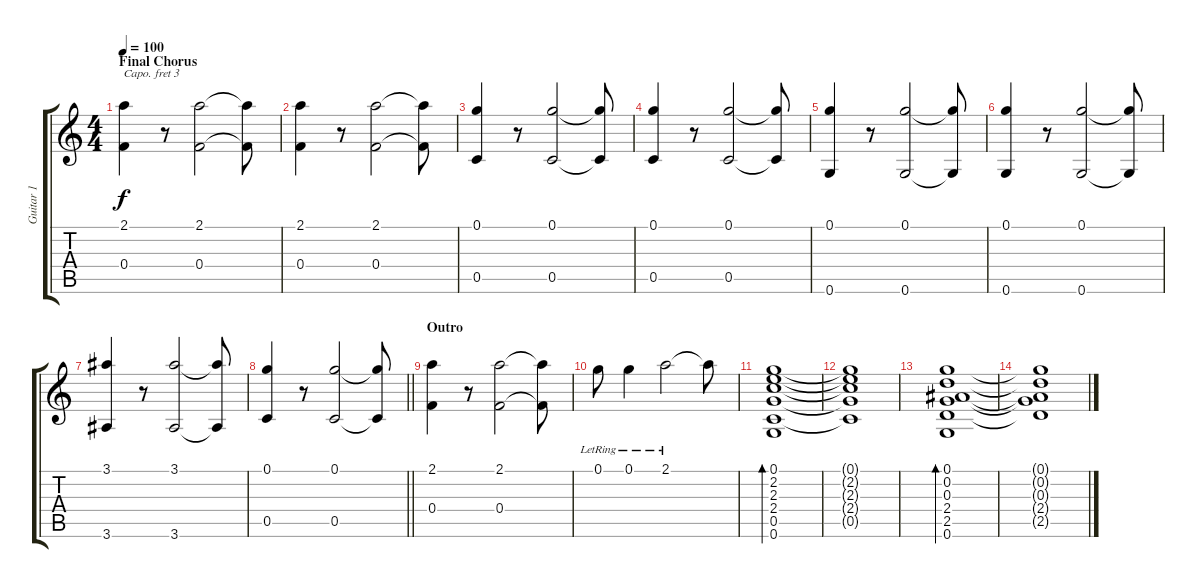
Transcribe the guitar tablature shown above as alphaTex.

\track ("Guitar 1" "Guitar 1") {instrument acousticguitarsteel}
\staff {score tabs}
\capo 3
\tuning (E4 B3 G3 D3 A2 E2) {hide}
\ts (4 4)
\section ("" "Final Chorus")
\tempo 100
\clef g2
\ks c
(2.1 0.4).4{dy f} r.8 (2.1 0.4).2 (2.1{t} 0.4{t}).8 |
(2.1 0.4).4 r.8 (2.1 0.4).2 (2.1{t} 0.4{t}).8 |
(0.1 0.5).4 r.8 (0.1 0.5).2 (0.1{t} 0.5{t}).8 |
(0.1 0.5).4 r.8 (0.1 0.5).2 (0.1{t} 0.5{t}).8 |
(0.1 0.6).4 r.8 (0.1 0.6).2 (0.1{t} 0.6{t}).8 |
(0.1 0.6).4 r.8 (0.1 0.6).2 (0.1{t} 0.6{t}).8 |
(3.1 3.6).4 r.8 (3.1 3.6).2 (3.1{t} 3.6{t}).8 |
\barLineRight lightlight
(0.1 0.5).4 r.8 (0.1 0.5).2 (0.1{t} 0.5{t}).8 |
\section ("" "Outro")
(2.1 0.4).4 r.8 (2.1 0.4).2 (2.1{t} 0.4{t}).8 |
0.1{lr}.8 0.1{lr}.4 2.1{lr}.2 2.1{t}.8 |
(0.1 2.2 2.3 2.4 0.5 0.6).1{bd 60} |
(0.1{t} 2.2{t} 2.3{t} 2.4{t} 0.5{t}).1 |
(0.1 0.2 0.3 2.4 2.5 0.6).1{bd 60} |
(0.1{t} 0.2{t} 0.3{t} 2.4{t} 2.5{t}).1
